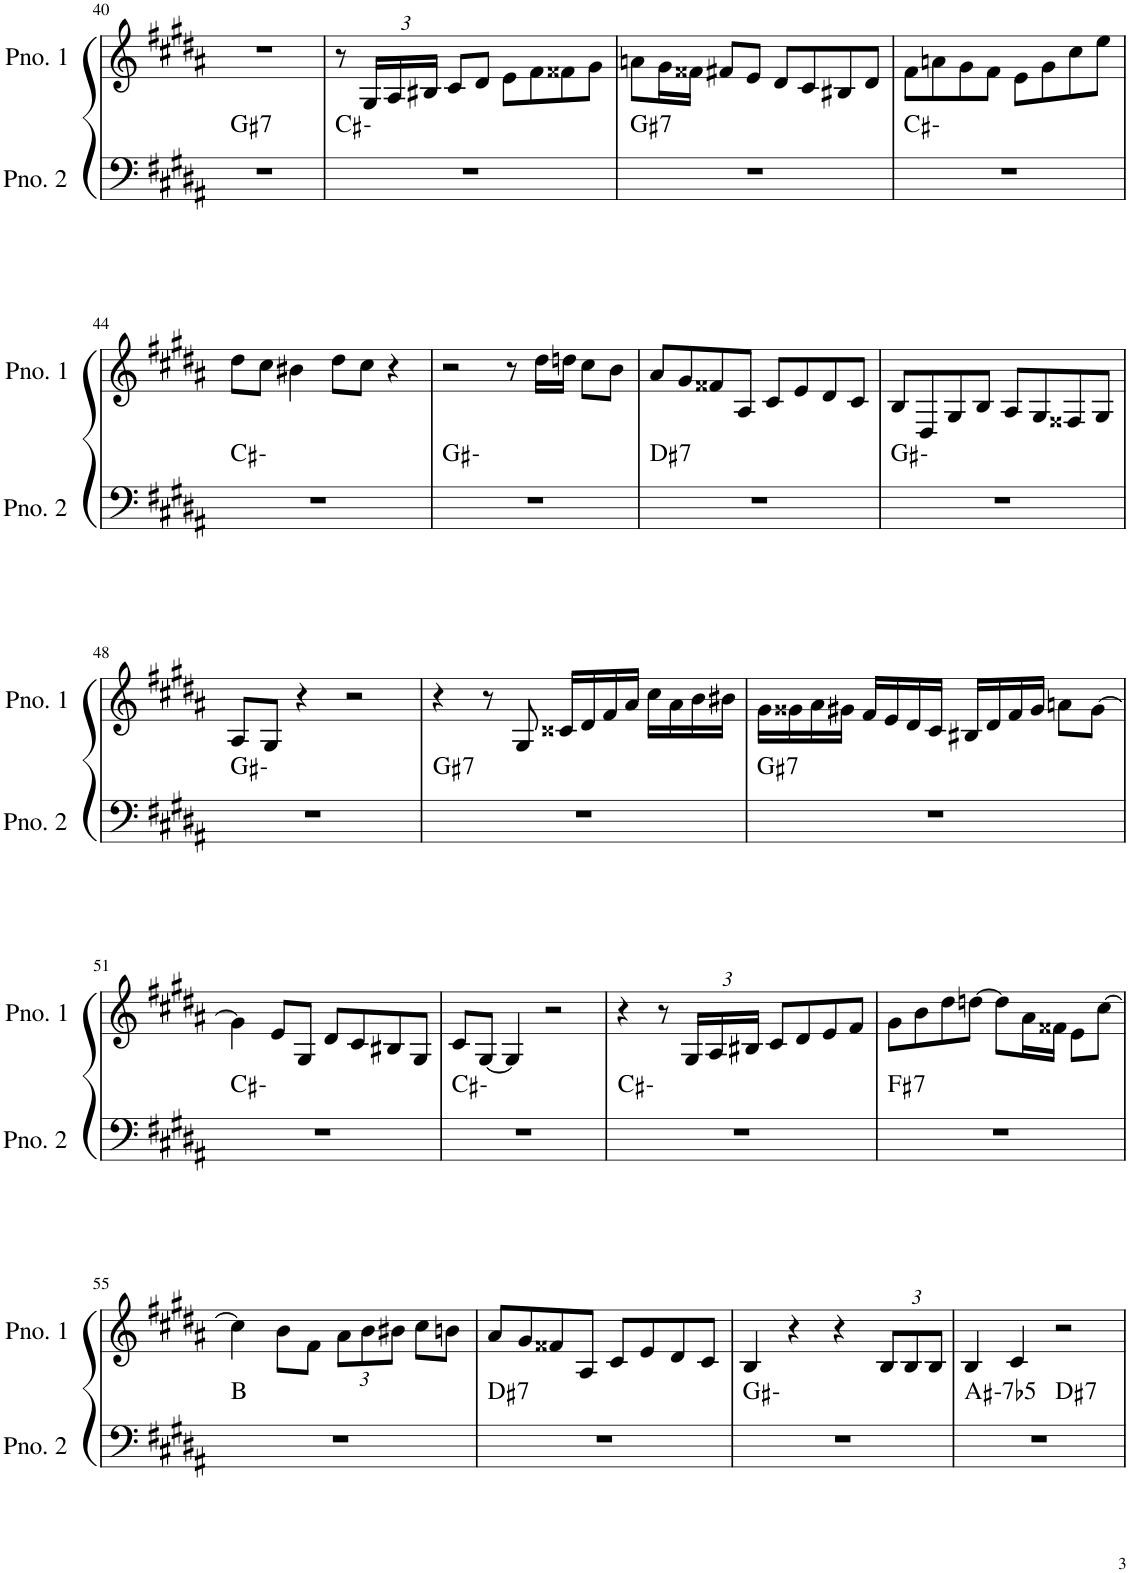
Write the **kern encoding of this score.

**kern	**harte	**kern
*part2	*part2	*part1
*staff2	*	*staff1
*I"ピアノ 2	*	*I"ピアノ 1
!!LO:PB:g=z
*clefF4	*	*clefG2
*k[f#c#g#d#a#]	*	*k[f#c#g#d#a#]
*M4/4	*	*M4/4
=40	=40	=40
!	!LO:H:kt=7	!
1r	G#:7	1r
=41	=41	=41
1r	C#:min	8r
*	*	*Xbrackettup
.	.	24G#/LL
.	.	24A#/
.	.	24B#X/JJ
.	.	8c#/L
.	.	8d#/J
.	.	8e\L
.	.	8f#\
.	.	8f##X\
.	.	8g#\J
=42	=42	=42
!	!LO:H:kt=7	!
1r	G#:7	8an\L
.	.	16g#\L
.	.	16f##X\JJ
.	.	8f#X/L
.	.	8e/J
.	.	8d#/L
.	.	8c#/
.	.	8B#X/
.	.	8d#/J
=43	=43	=43
1r	C#:min	8f#\L
.	.	8an\
.	.	8g#\
.	.	8f#\J
.	.	8e\L
.	.	8g#\
.	.	8cc#\
.	.	8ee\J
!!LO:LB:g=z
=44	=44	=44
1r	C#:min	8dd#\L
.	.	8cc#\J
.	.	4b#X\
.	.	8dd#\L
.	.	8cc#\J
.	.	4r
=45	=45	=45
1r	G#:min	2r
.	.	8r
.	.	16dd#\LL
.	.	16ddn\JJ
.	.	8cc#\L
.	.	8b\J
=46	=46	=46
!	!LO:H:kt=7	!
1r	D#:7	8a#/L
.	.	8g#/
.	.	8f##X/
.	.	8A#/J
.	.	8c#/L
.	.	8e/
.	.	8d#/
.	.	8c#/J
=47	=47	=47
1r	G#:min	8B/L
.	.	8D#/
.	.	8G#/
.	.	8B/J
.	.	8A#/L
.	.	8G#/
.	.	8F##X/
.	.	8G#/J
!!LO:LB:g=z
=48	=48	=48
1r	G#:min	8A#/L
.	.	8G#/J
.	.	4r
.	.	2r
=49	=49	=49
!	!LO:H:kt=7	!
1r	G#:7	4r
.	.	8r
.	.	8G#/
.	.	16c##X/LL
.	.	16d#/
.	.	16f#/
.	.	16a#/JJ
.	.	16cc#\LL
.	.	16a#\
.	.	16b\
.	.	16b#X\JJ
=50	=50	=50
!	!LO:H:kt=7	!
1r	G#:7	16g#\LL
.	.	16g##X\
.	.	16a#\
.	.	16g#X\JJ
.	.	16f#/LL
.	.	16e/
.	.	16d#/
.	.	16c#/JJ
.	.	16B#X/LL
.	.	16d#/
.	.	16f#/
.	.	16g#/JJ
.	.	8an\L
.	.	[8g#\J
!!LO:LB:g=z
=51	=51	=51
1r	C#:min	4g#\]
.	.	8e/L
.	.	8G#/J
.	.	8d#/L
.	.	8c#/
.	.	8B#X/
.	.	8G#/J
=52	=52	=52
1r	C#:min	8c#/L
.	.	[8G#/J
.	.	4G#/]
.	.	2r
=53	=53	=53
1r	C#:min	4r
.	.	8r
.	.	24G#/LL
.	.	24A#/
.	.	24B#X/JJ
.	.	8c#/L
.	.	8d#/
.	.	8e/
.	.	8f#/J
=54	=54	=54
!	!LO:H:kt=7	!
1r	F#:7	8g#\L
.	.	8b\
.	.	8dd#\
.	.	[8ddn\J
.	.	8dd\L]
.	.	16a#\L
.	.	16f##X\JJ
.	.	8e\L
.	.	[8cc#\J
!!LO:LB:g=z
=55	=55	=55
1r	B:maj	4cc#\]
.	.	8b\L
.	.	8f#\J
.	.	12a#\L
.	.	12b\
.	.	12b#X\J
.	.	8cc#\L
.	.	8bn\J
=56	=56	=56
!	!LO:H:kt=7	!
1r	D#:7	8a#/L
.	.	8g#/
.	.	8f##X/
.	.	8A#/J
.	.	8c#/L
.	.	8e/
.	.	8d#/
.	.	8c#/J
=57	=57	=57
1r	G#:min	4B/
.	.	4r
.	.	4r
.	.	12B/L
.	.	12B/
.	.	12B/J
=58	=58	=58
!	!LO:H:kt=-7b5	!
*^	*	*
1r	2ryy	A#:hdim7	4B/
.	.	.	4c#/
!	!	!LO:H:kt=7	!
.	2ryy	D#:7	2r
*v	*v	*	*
=	=	=
*-	*-	*-
